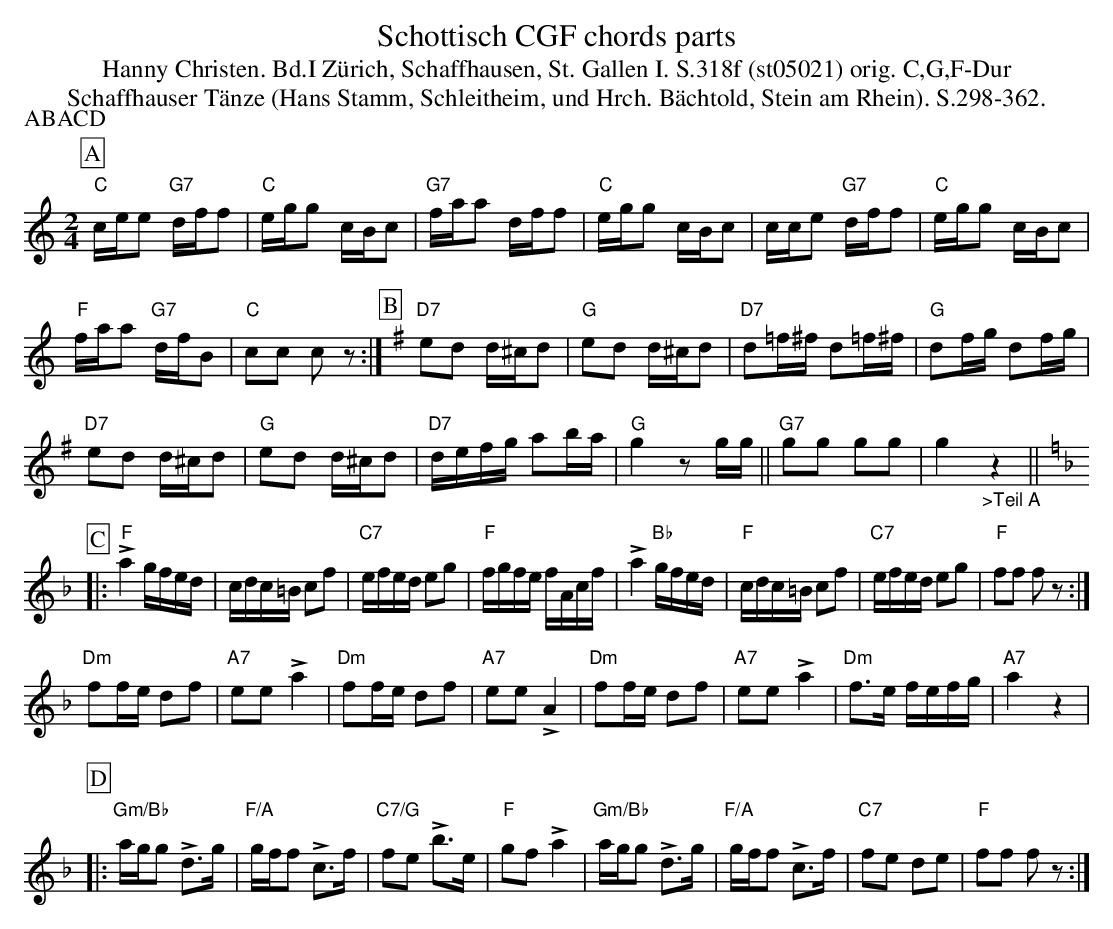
X:1
T: Schottisch CGF chords parts
T:Hanny Christen. Bd.I Zürich, Schaffhausen, St. Gallen I. S.318f (st05021) orig. C,G,F-Dur
T: Schaffhauser T\"anze (Hans Stamm, Schleitheim, und Hrch. B\"achtold, Stein am Rhein). S.298-362.
P:ABACD
M:2/4
L:1/16
K:C %%MIDI gchordon
[P:A] "C"cee2 "G7"dff2 | "C"egg2 cBc2 | "G7"faa2 dff2 | "C"egg2 cBc2 | cce2 "G7"dff2 |  "C"egg2 cBc2 |
"F"faa2 "G7"dfB2 | "C"c2c2 c2z2 :|  [P:B] [K:G] "D7"e2d2 d^cd2 | "G"e2d2 d^cd2 | "D7"d2=f^f d2=f^f |  "G"d2fg d2fg |
"D7"e2d2 d^cd2 | "G"e2d2 d^cd2 | "D7"defg a2ba | "G"g4 z2gg ||  "G7"g2g2 g2g2 | g4"_>Teil A"z4 ||  [K:F]
[P:C] |:  "F"!>!a4 gfed | cdc=B c2f2 | "C7"efed e2g2 | "F"fgfe fAcf  | !>!a4 "Bb"gfed | "F"cdc=B c2f2 | "C7"efed e2g2 | "F"f2f2 f2z2 :|
"Dm"f2fe d2f2 | "A7"e2e2 !>!a4 | "Dm"f2fe d2f2 | "A7"e2e2 !>!A4 | "Dm"f2fe d2f2 | "A7"e2e2 !>!a4 | "Dm"f3e fefg | "A7"a4z4 |
[P:D] |: "Gm/Bb"agg2 !>!d3g | "F/A"gff2 !>!c3f | "C7/G"f2e2 !>!b3e | "F"g2f2 !>!a4 | "Gm/Bb"agg2 !>!d3g | "F/A"gff2 !>!c3f | "C7"f2e2 d2e2 | "F"f2f2 f2z2 :|
